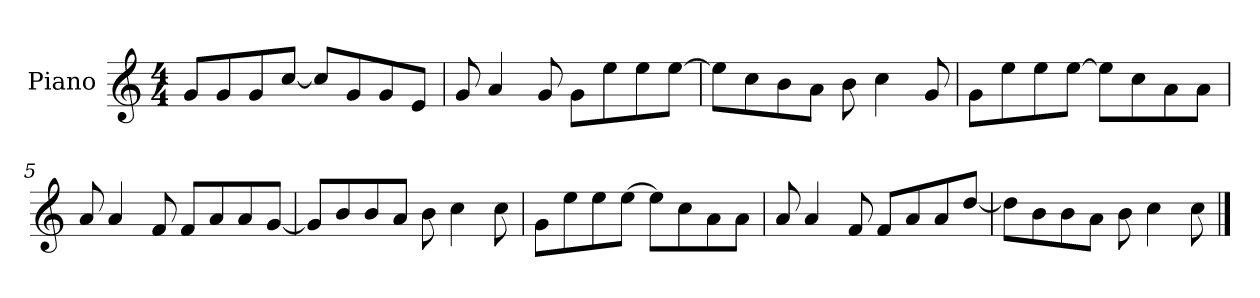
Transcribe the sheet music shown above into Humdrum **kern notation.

**kern
*part1
*staff1
*I"Piano
*I'P-no
*clefG2
*k[]
*M4/4
*MM90
=1
8g/L
8g/
8g/
[8cc/J
8cc/L]
8g/
8g/
8e/J
=2
8g/
4a/
8g/
8g\L
8ee\
8ee\
[8ee\J
=3
8ee\L]
8cc\
8b\
8a\J
8b\
4cc\
8g/
=4
8g\L
8ee\
8ee\
[8ee\J
8ee\L]
8cc\
8a\
8a\J
=5
8a/
4a/
8f/
8f/L
8a/
8a/
[8g/J
!!LO:LB:g=z
=6
8g/L]
8b/
8b/
8a/J
8b\
4cc\
8cc\
=7
8g\L
8ee\
8ee\
[8ee\J
8ee\L]
8cc\
8a\
8a\J
=8
8a/
4a/
8f/
8f/L
8a/
8a/
[8dd/J
=9
8dd\L]
8b\
8b\
8a\J
8b\
4cc\
8cc\
==
*-
